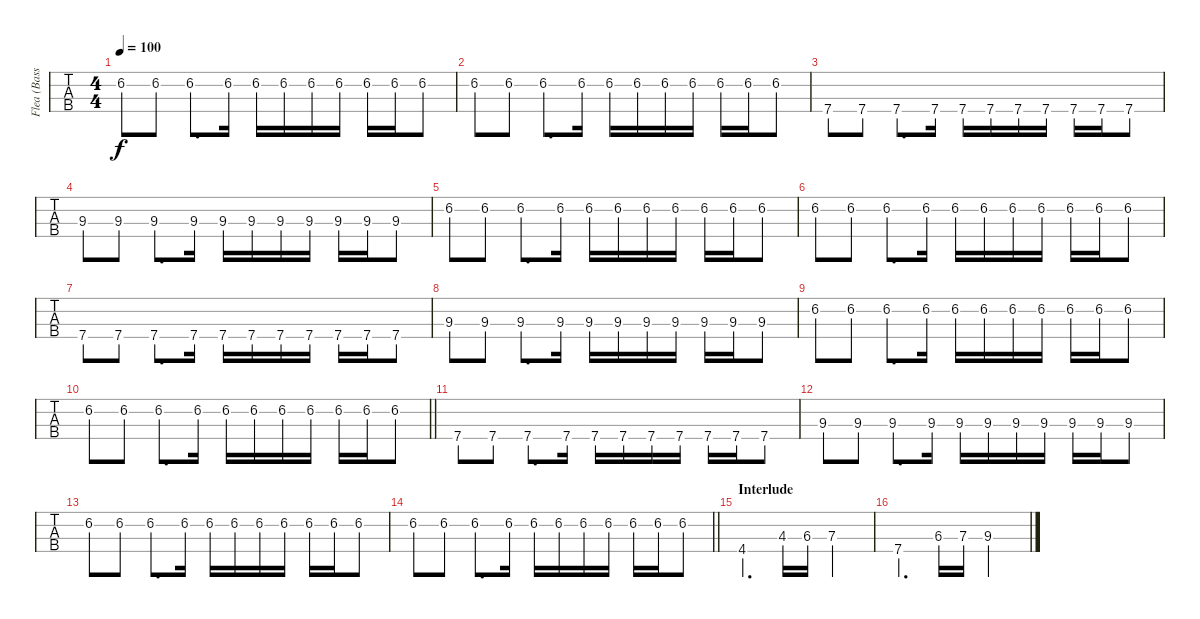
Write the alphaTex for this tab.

\track ("Flea (Bass)" "Flea (Bass") {instrument electricbassfinger}
\staff {tabs}
\tuning (G2 D2 A1 E1) {hide}
\ts (4 4)
\tempo 100
\clef f4
\ks b
6.2.8{dy f} 6.2.8 6.2.8{d} 6.2.16 6.2.16 6.2.16 6.2.16 6.2.16 6.2.16 6.2.16 6.2.8 |
6.2.8 6.2.8 6.2.8{d} 6.2.16 6.2.16 6.2.16 6.2.16 6.2.16 6.2.16 6.2.16 6.2.8 |
7.4.8 7.4.8 7.4.8{d} 7.4.16 7.4.16 7.4.16 7.4.16 7.4.16 7.4.16 7.4.16 7.4.8 |
9.3.8 9.3.8 9.3.8{d} 9.3.16 9.3.16 9.3.16 9.3.16 9.3.16 9.3.16 9.3.16 9.3.8 |
6.2.8 6.2.8 6.2.8{d} 6.2.16 6.2.16 6.2.16 6.2.16 6.2.16 6.2.16 6.2.16 6.2.8 |
6.2.8 6.2.8 6.2.8{d} 6.2.16 6.2.16 6.2.16 6.2.16 6.2.16 6.2.16 6.2.16 6.2.8 |
7.4.8 7.4.8 7.4.8{d} 7.4.16 7.4.16 7.4.16 7.4.16 7.4.16 7.4.16 7.4.16 7.4.8 |
9.3.8 9.3.8 9.3.8{d} 9.3.16 9.3.16 9.3.16 9.3.16 9.3.16 9.3.16 9.3.16 9.3.8 |
6.2.8 6.2.8 6.2.8{d} 6.2.16 6.2.16 6.2.16 6.2.16 6.2.16 6.2.16 6.2.16 6.2.8 |
\barLineRight lightlight
6.2.8 6.2.8 6.2.8{d} 6.2.16 6.2.16 6.2.16 6.2.16 6.2.16 6.2.16 6.2.16 6.2.8 |
7.4.8 7.4.8 7.4.8{d} 7.4.16 7.4.16 7.4.16 7.4.16 7.4.16 7.4.16 7.4.16 7.4.8 |
9.3.8 9.3.8 9.3.8{d} 9.3.16 9.3.16 9.3.16 9.3.16 9.3.16 9.3.16 9.3.16 9.3.8 |
6.2.8 6.2.8 6.2.8{d} 6.2.16 6.2.16 6.2.16 6.2.16 6.2.16 6.2.16 6.2.16 6.2.8 |
\barLineRight lightlight
6.2.8 6.2.8 6.2.8{d} 6.2.16 6.2.16 6.2.16 6.2.16 6.2.16 6.2.16 6.2.16 6.2.8 |
\section ("" "Interlude")
4.4.4{d} 4.3.16 6.3.16 7.3.2 |
7.4.4{d} 6.3.16 7.3.16 9.3.2
